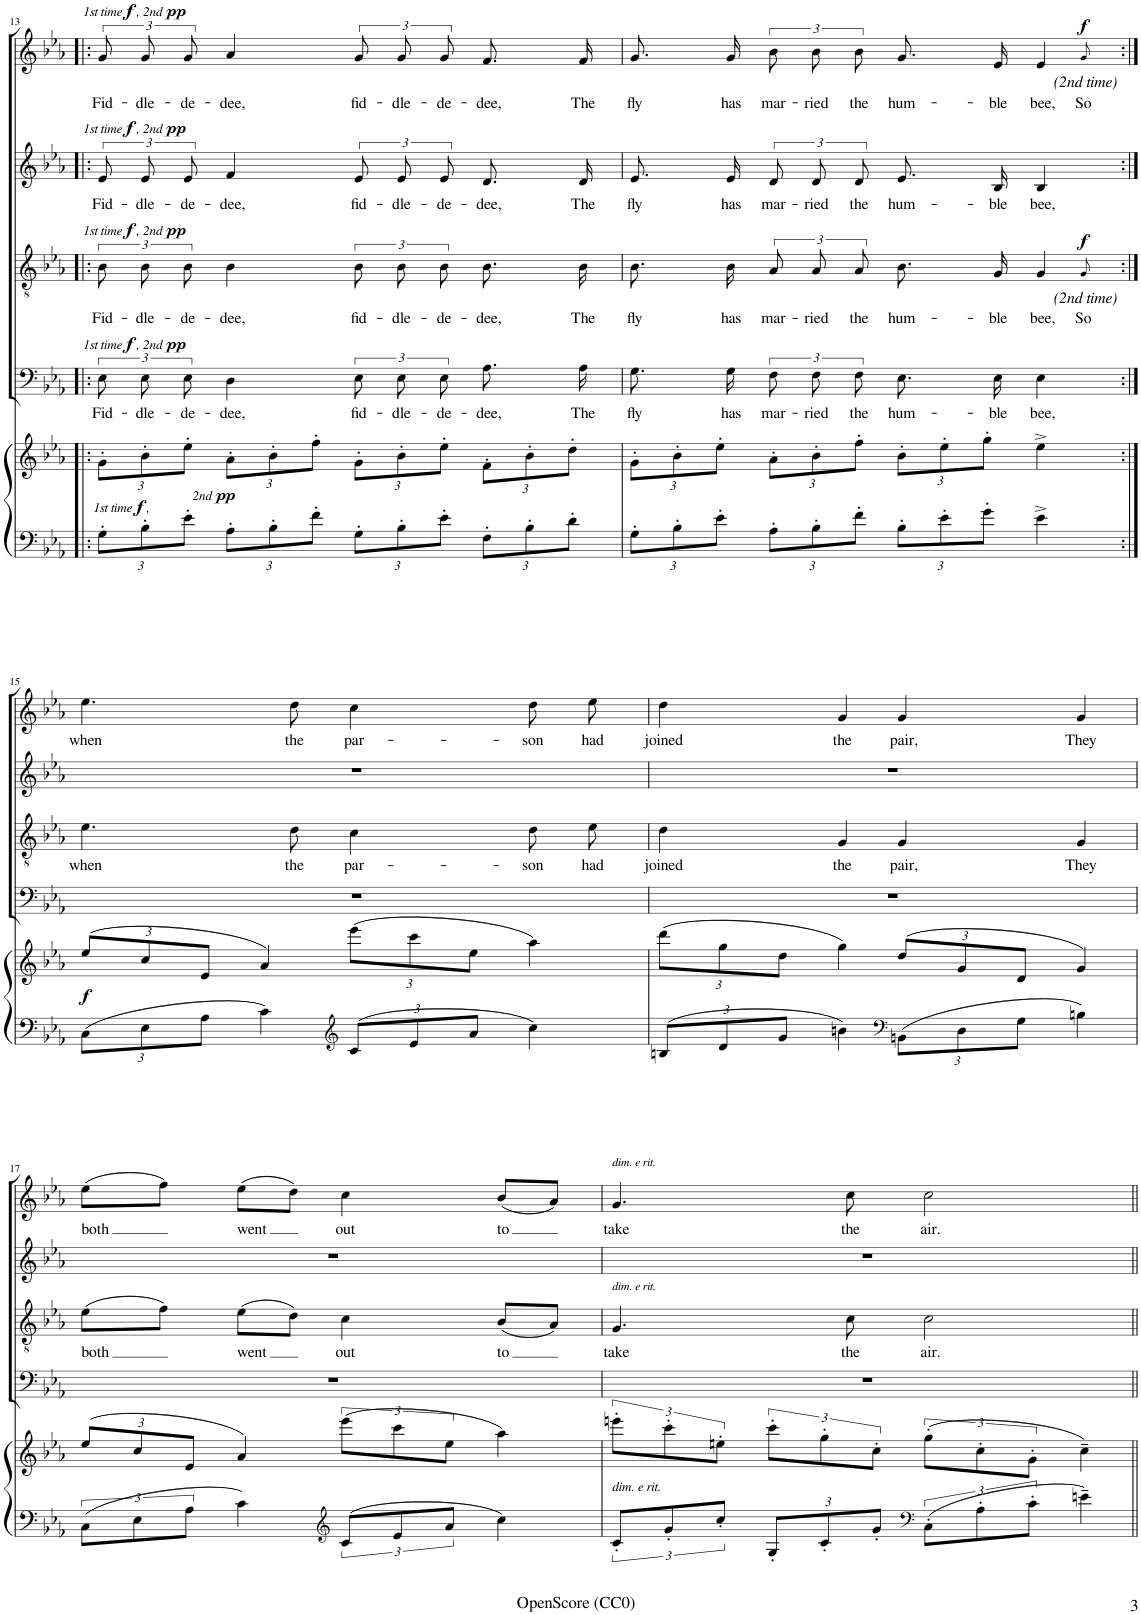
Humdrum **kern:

**kern	**kern	**dynam	**kern	**text	**dynam	**kern	**text	**dynam	**kern	**text	**dynam	**kern	**text	**dynam
*part5	*part5	*part5	*part4	*part4	*part4	*part3	*part3	*part3	*part2	*part2	*part2	*part1	*part1	*part1
*staff6	*staff5	*staff5/6	*staff4	*staff4	*staff4	*staff3	*staff3	*staff3	*staff2	*staff2	*staff2	*staff1	*staff1	*staff1
*I"Piano (For practice only)	*	*	*I"Bass	*	*	*I"Tenor	*	*	*I"Alto	*	*	*I"Soprano	*	*
*I'Pno	*	*	*	*	*	*	*	*	*	*	*	*	*	*
!!LO:PB:g=z
*clefF4	*clefG2	*	*clefF4	*	*	*clefGv2	*	*	*clefG2	*	*	*clefG2	*	*
*	*	*	*	*	*	*Trd1c2	*	*	*Trd4c7	*	*	*	*	*
*k[b-e-a-]	*k[b-e-a-]	*	*k[b-e-a-]	*	*	*k[b-e-a-]	*	*	*k[b-e-a-]	*	*	*k[b-e-a-]	*	*
*M4/4	*M4/4	*	*M4/4	*	*	*M4/4	*	*	*M4/4	*	*	*M4/4	*	*
*met(c)	*met(c)	*	*met(c)	*	*	*met(c)	*	*	*met(c)	*	*	*met(c)	*	*
*Xbrackettup	*Xbrackettup	*	*	*	*	*	*	*	*	*	*	*	*	*
=13!|:	=13!|:	=13!|:	=13!|:	=13!|:	=13!|:	=13!|:	=13!|:	=13!|:	=13!|:	=13!|:	=13!|:	=13!|:	=13!|:	=13!|:
!	!	!LO:DY:b	!	!LO:LY:b	!	!	!LO:LY:b	!	!	!LO:LY:b	!	!	!LO:LY:b	!
!	!	!LO:DY:n=1:b	!	!	!	!	!	!	!	!	!	!	!	!
!	!	!LO:DY:n=2:b	!	!	!LO:DY:a	!	!	!	!	!	!	!	!	!
!	!	!	!	!	!LO:DY:n=1:a	!	!	!	!	!	!	!	!	!
!	!	!	!	!	!LO:DY:n=2:a	!	!	!	!	!	!	!	!	!
!	!	!	!	!	!LO:DY:n=3:a	!	!	!LO:DY:a	!	!	!	!	!	!
!	!	!	!	!	!	!	!	!LO:DY:n=1:a	!	!	!	!	!	!
!	!	!	!	!	!	!	!	!LO:DY:n=2:a	!	!	!	!	!	!
!	!	!	!	!	!	!	!	!LO:DY:n=3:a	!	!	!LO:DY:a	!	!	!
!	!	!	!	!	!	!	!	!	!	!	!LO:DY:n=1:a	!	!	!
!	!	!	!	!	!	!	!	!	!	!	!LO:DY:n=2:a	!	!	!
!	!	!	!	!	!	!	!	!	!	!	!LO:DY:n=3:a	!	!	!LO:DY:a
!	!	!	!	!	!	!	!	!	!	!	!	!	!	!LO:DY:n=1:a
!	!	!	!	!	!	!	!	!	!	!	!	!	!	!LO:DY:n=2:a
!	!	!	!	!	!	!	!	!	!	!	!	!	!	!LO:DY:n=3:a
12G'\L	12g'\L	other-dynamics f other-dynamics	12E-\L	Fid-	other-dynamics f other-dynamics pp	12B-\	Fid-	other-dynamics f other-dynamics pp	12e-/L	Fid-	other-dynamics f other-dynamics pp	12g/	Fid-	other-dynamics f other-dynamics pp
!	!	!	!	!LO:LY:b	!	!	!LO:LY:b	!	!	!LO:LY:b	!	!	!LO:LY:b	!
12B-'\	12b-'\	.	12E-\	-dle-	.	12B-\	-dle-	.	12e-/	-dle-	.	12g/	-dle-	.
!	!	!LO:DY:n=3:b	!	!LO:LY:b	!	!	!LO:LY:b	!	!	!LO:LY:b	!	!	!LO:LY:b	!
!	!	!LO:DY:n=4:b	!	!	!	!	!	!	!	!	!	!	!	!
12e-'\J	12ee-'\J	other-dynamics pp	12E-\J	-de-	.	12B-\	-de-	.	12e-/J	-de-	.	12g/	-de-	.
!	!	!	!	!LO:LY:b	!	!	!LO:LY:b	!	!	!LO:LY:b	!	!	!LO:LY:b	!
12A-'\L	12a-'\L	.	4D\	-dee,	.	4B-\	-dee,	.	4f/	-dee,	.	4a-/	-dee,	.
12B-'\	12b-'\	.	.	.	.	.	.	.	.	.	.	.	.	.
12f'\J	12ff'\J	.	.	.	.	.	.	.	.	.	.	.	.	.
!	!	!	!	!LO:LY:b	!	!	!LO:LY:b	!	!	!LO:LY:b	!	!	!LO:LY:b	!
12G'\L	12g'\L	.	12E-\L	fid-	.	12B-\	fid-	.	12e-/L	fid-	.	12g/	fid-	.
!	!	!	!	!LO:LY:b	!	!	!LO:LY:b	!	!	!LO:LY:b	!	!	!LO:LY:b	!
12B-'\	12b-'\	.	12E-\	-dle-	.	12B-\	-dle-	.	12e-/	-dle-	.	12g/	-dle-	.
!	!	!	!	!LO:LY:b	!	!	!LO:LY:b	!	!	!LO:LY:b	!	!	!LO:LY:b	!
12e-'\J	12ee-'\J	.	12E-\J	-de-	.	12B-\	-de-	.	12e-/J	-de-	.	12g/	-de-	.
!	!	!	!	!LO:LY:b	!	!	!LO:LY:b	!	!	!LO:LY:b	!	!	!LO:LY:b	!
12F'\L	12f'\L	.	8.A-\L	-dee,	.	8.B-\	-dee,	.	8.d/L	-dee,	.	8.f/	-dee,	.
12B-'\	12b-'\	.	.	.	.	.	.	.	.	.	.	.	.	.
12d'\J	12dd'\J	.	.	.	.	.	.	.	.	.	.	.	.	.
!	!	!	!	!LO:LY:b	!	!	!LO:LY:b	!	!	!LO:LY:b	!	!	!LO:LY:b	!
.	.	.	16A-\Jk	The	.	16B-\	The	.	16d/Jk	The	.	16f/	The	.
=14	=14	=14	=14	=14	=14	=14	=14	=14	=14	=14	=14	=14	=14	=14
!	!	!	!	!LO:LY:b	!	!	!LO:LY:b	!	!	!LO:LY:b	!	!	!LO:LY:b	!
12G'\L	12g'\L	.	8.G\L	fly	.	8.B-\	fly	.	8.e-/L	fly	.	8.g/	fly	.
12B-'\	12b-'\	.	.	.	.	.	.	.	.	.	.	.	.	.
12e-'\J	12ee-'\J	.	.	.	.	.	.	.	.	.	.	.	.	.
!	!	!	!	!LO:LY:b	!	!	!LO:LY:b	!	!	!LO:LY:b	!	!	!LO:LY:b	!
.	.	.	16G\Jk	has	.	16B-\	has	.	16e-/Jk	has	.	16g/	has	.
!	!	!	!	!LO:LY:b	!	!	!LO:LY:b	!	!	!LO:LY:b	!	!	!LO:LY:b	!
12A-'\L	12a-'\L	.	12F\L	mar-	.	12A-/	mar-	.	12d/L	mar-	.	12b-\	mar-	.
!	!	!	!	!LO:LY:b	!	!	!LO:LY:b	!	!	!LO:LY:b	!	!	!LO:LY:b	!
12B-'\	12b-'\	.	12F\	-ried	.	12A-/	-ried	.	12d/	-ried	.	12b-\	-ried	.
!	!	!	!	!LO:LY:b	!	!	!LO:LY:b	!	!	!LO:LY:b	!	!	!LO:LY:b	!
12f'\J	12ff'\J	.	12F\J	the	.	12A-/	the	.	12d/J	the	.	12b-\	the	.
!	!	!	!	!LO:LY:b	!	!	!LO:LY:b	!	!	!LO:LY:b	!	!	!LO:LY:b	!
12B-'\L	12b-'\L	.	8.E-\L	hum-	.	8.B-\	hum-	.	8.e-/L	hum-	.	8.g/	hum-	.
12e-'\	12ee-'\	.	.	.	.	.	.	.	.	.	.	.	.	.
12g'\J	12gg'\J	.	.	.	.	.	.	.	.	.	.	.	.	.
!	!	!	!	!LO:LY:b	!	!	!LO:LY:b	!	!	!LO:LY:b	!	!	!LO:LY:b	!
.	.	.	16E-\Jk	-ble	.	16G/	-ble	.	16B-/Jk	-ble	.	16e-/	-ble	.
!	!	!	!	!LO:LY:b	!	!	!LO:LY:b	!	!	!LO:LY:b	!	!	!LO:LY:b	!
4e-^\	4ee-^\	.	4E-\	bee,	.	6G/	bee,	.	4B-/	bee,	.	6e-/	bee,	.
!	!	!	!	!	!	!	!	!	!	!	!	!LO:TX:b:i:t=(2nd time)	!	!
!	!	!	!	!	!	!LO:TX:b:i:t=(2nd time)	!	!	!	!	!	!	!	!
!	!	!	!	!	!	!	!LO:LY:b	!LO:DY:a	!	!	!	!	!LO:LY:b	!LO:DY:a
.	.	.	.	.	.	12G!/	So	f	.	.	.	12g!/	So	f
!!LO:LB:g=z
=15:|!	=15:|!	=15:|!	=15:|!	=15:|!	=15:|!	=15:|!	=15:|!	=15:|!	=15:|!	=15:|!	=15:|!	=15:|!	=15:|!	=15:|!
!	!	!LO:DY:b	!	!	!	!	!LO:LY:b	!	!	!	!	!	!LO:LY:b	!
12C\L	(>12ee-/L	f	1r	.	.	4.e-\	when	.	1r	.	.	4.ee-\	when	.
12E-\	12cc/	.	.	.	.	.	.	.	.	.	.	.	.	.
12A-\J	12e-/J	.	.	.	.	.	.	.	.	.	.	.	.	.
4c\	4a-/)	.	.	.	.	.	.	.	.	.	.	.	.	.
!	!	!	!	!	!	!	!LO:LY:b	!	!	!	!	!	!LO:LY:b	!
.	.	.	.	.	.	8d\	the	.	.	.	.	8dd\	the	.
*clefG2	*	*	*	*	*	*	*	*	*	*	*	*	*	*
!	!	!	!	!	!	!	!LO:LY:b	!	!	!	!	!	!LO:LY:b	!
12c/L	(12eee-\L	.	.	.	.	4c\	par-	.	.	.	.	4cc\	par-	.
12e-/	12ccc\	.	.	.	.	.	.	.	.	.	.	.	.	.
12a-/J	12ee-\J	.	.	.	.	.	.	.	.	.	.	.	.	.
!	!	!	!	!	!	!	!LO:LY:b	!	!	!	!	!	!LO:LY:b	!
4cc\	4aa-\)	.	.	.	.	8d\	-son	.	.	.	.	8dd\	-son	.
!	!	!	!	!	!	!	!LO:LY:b	!	!	!	!	!	!LO:LY:b	!
.	.	.	.	.	.	8e-\	had	.	.	.	.	8ee-\	had	.
=16	=16	=16	=16	=16	=16	=16	=16	=16	=16	=16	=16	=16	=16	=16
!	!	!	!	!	!	!	!LO:LY:b	!	!	!	!	!	!LO:LY:b	!
12Bn/L	(12ddd\L	.	1r	.	.	4d\	joined	.	1r	.	.	4dd\	joined	.
12d/	12gg\	.	.	.	.	.	.	.	.	.	.	.	.	.
12g/J	12dd\J	.	.	.	.	.	.	.	.	.	.	.	.	.
!	!	!	!	!	!	!	!LO:LY:b	!	!	!	!	!	!LO:LY:b	!
4bn\	4gg\)	.	.	.	.	4G/	the	.	.	.	.	4g/	the	.
*clefF4	*	*	*	*	*	*	*	*	*	*	*	*	*	*
!	!	!	!	!	!	!	!LO:LY:b	!	!	!	!	!	!LO:LY:b	!
12BBn\L	(>12dd/L	.	.	.	.	4G/	pair,	.	.	.	.	4g/	pair,	.
12D\	12g/	.	.	.	.	.	.	.	.	.	.	.	.	.
12G\J	12d/J	.	.	.	.	.	.	.	.	.	.	.	.	.
!	!	!	!	!	!	!	!LO:LY:b	!	!	!	!	!	!LO:LY:b	!
4Bn\	4g/)	.	.	.	.	4G/	They	.	.	.	.	4g/	They	.
!!LO:LB:g=z
=17	=17	=17	=17	=17	=17	=17	=17	=17	=17	=17	=17	=17	=17	=17
*brackettup	*	*	*	*	*	*	*	*	*	*	*	*	*	*
!	!	!	!	!	!	!	!LO:LY:b	!	!	!	!	!	!LO:LY:b	!
12C\L	(>12ee-/L	.	1r	.	.	(8e-\L	both	.	1r	.	.	(8ee-\L	both	.
12E-\	12cc/	.	.	.	.	.	.	.	.	.	.	.	.	.
.	.	.	.	.	.	8f\J)	.	.	.	.	.	8ff\J)	.	.
12A-\J	12e-/J	.	.	.	.	.	.	.	.	.	.	.	.	.
!	!	!	!	!	!	!	!LO:LY:b	!	!	!	!	!	!LO:LY:b	!
4c\	4a-/)	.	.	.	.	(8e-\L	went	.	.	.	.	(8ee-\L	went	.
.	.	.	.	.	.	8d\J)	.	.	.	.	.	8dd\J)	.	.
*clefG2	*	*	*	*	*	*	*	*	*	*	*	*	*	*
*	*brackettup	*	*	*	*	*	*	*	*	*	*	*	*	*
!	!	!	!	!	!	!	!LO:LY:b	!	!	!	!	!	!LO:LY:b	!
12c/L	(12eee-\L	.	.	.	.	4c\	out	.	.	.	.	4cc\	out	.
12e-/	12ccc\	.	.	.	.	.	.	.	.	.	.	.	.	.
12a-/J	12ee-\J	.	.	.	.	.	.	.	.	.	.	.	.	.
!	!	!	!	!	!	!	!LO:LY:b	!	!	!	!	!	!LO:LY:b	!
4cc\	4aa-\)	.	.	.	.	(8B-/L	to	.	.	.	.	(8b-/L	to	.
.	.	.	.	.	.	8A-/J)	.	.	.	.	.	8a-/J)	.	.
=18	=18	=18	=18	=18	=18	=18	=18	=18	=18	=18	=18	=18	=18	=18
!	!	!	!	!	!	!	!	!	!	!	!	!LO:TX:a:i:t=dim. e rit.	!	!
!	!	!	!	!	!	!LO:TX:a:i:t=dim. e rit.	!	!	!	!	!	!	!	!
!	!LO:TX:b:i:t=dim. e rit.	!	!	!	!	!	!	!	!	!	!	!	!	!
!	!	!	!	!	!	!	!LO:LY:b	!	!	!	!	!	!LO:LY:b	!
12c'/L	12eeen'\L	.	1r	.	.	4.G/	take	.	1r	.	.	4.g/	take	.
12g'/	12ccc'\	.	.	.	.	.	.	.	.	.	.	.	.	.
12cc'/J	12een'\J	.	.	.	.	.	.	.	.	.	.	.	.	.
*Xbrackettup	*	*	*	*	*	*	*	*	*	*	*	*	*	*
12G'/L	12ccc'\L	.	.	.	.	.	.	.	.	.	.	.	.	.
12c'/	12gg'\	.	.	.	.	.	.	.	.	.	.	.	.	.
!	!	!	!	!	!	!	!LO:LY:b	!	!	!	!	!	!LO:LY:b	!
.	.	.	.	.	.	8c\	the	.	.	.	.	8cc\	the	.
12g'/J	12cc'\J	.	.	.	.	.	.	.	.	.	.	.	.	.
*clefF4	*	*	*	*	*	*	*	*	*	*	*	*	*	*
*brackettup	*	*	*	*	*	*	*	*	*	*	*	*	*	*
!	!	!	!	!	!	!	!LO:LY:b	!	!	!	!	!	!LO:LY:b	!
12C'\L	(12gg'\L	.	.	.	.	2c\	air.	.	.	.	.	2cc;<\	air.	.
12A-'\	12cc'\	.	.	.	.	.	.	.	.	.	.	.	.	.
12c'\J	12g'\J	.	.	.	.	.	.	.	.	.	.	.	.	.
4en~\	4cc~\)	.	.	.	.	.	.	.	.	.	.	.	.	.
=||	=||	=||	=||	=||	=||	=||	=||	=||	=||	=||	=||	=||	=||	=||
*-	*-	*-	*-	*-	*-	*-	*-	*-	*-	*-	*-	*-	*-	*-
